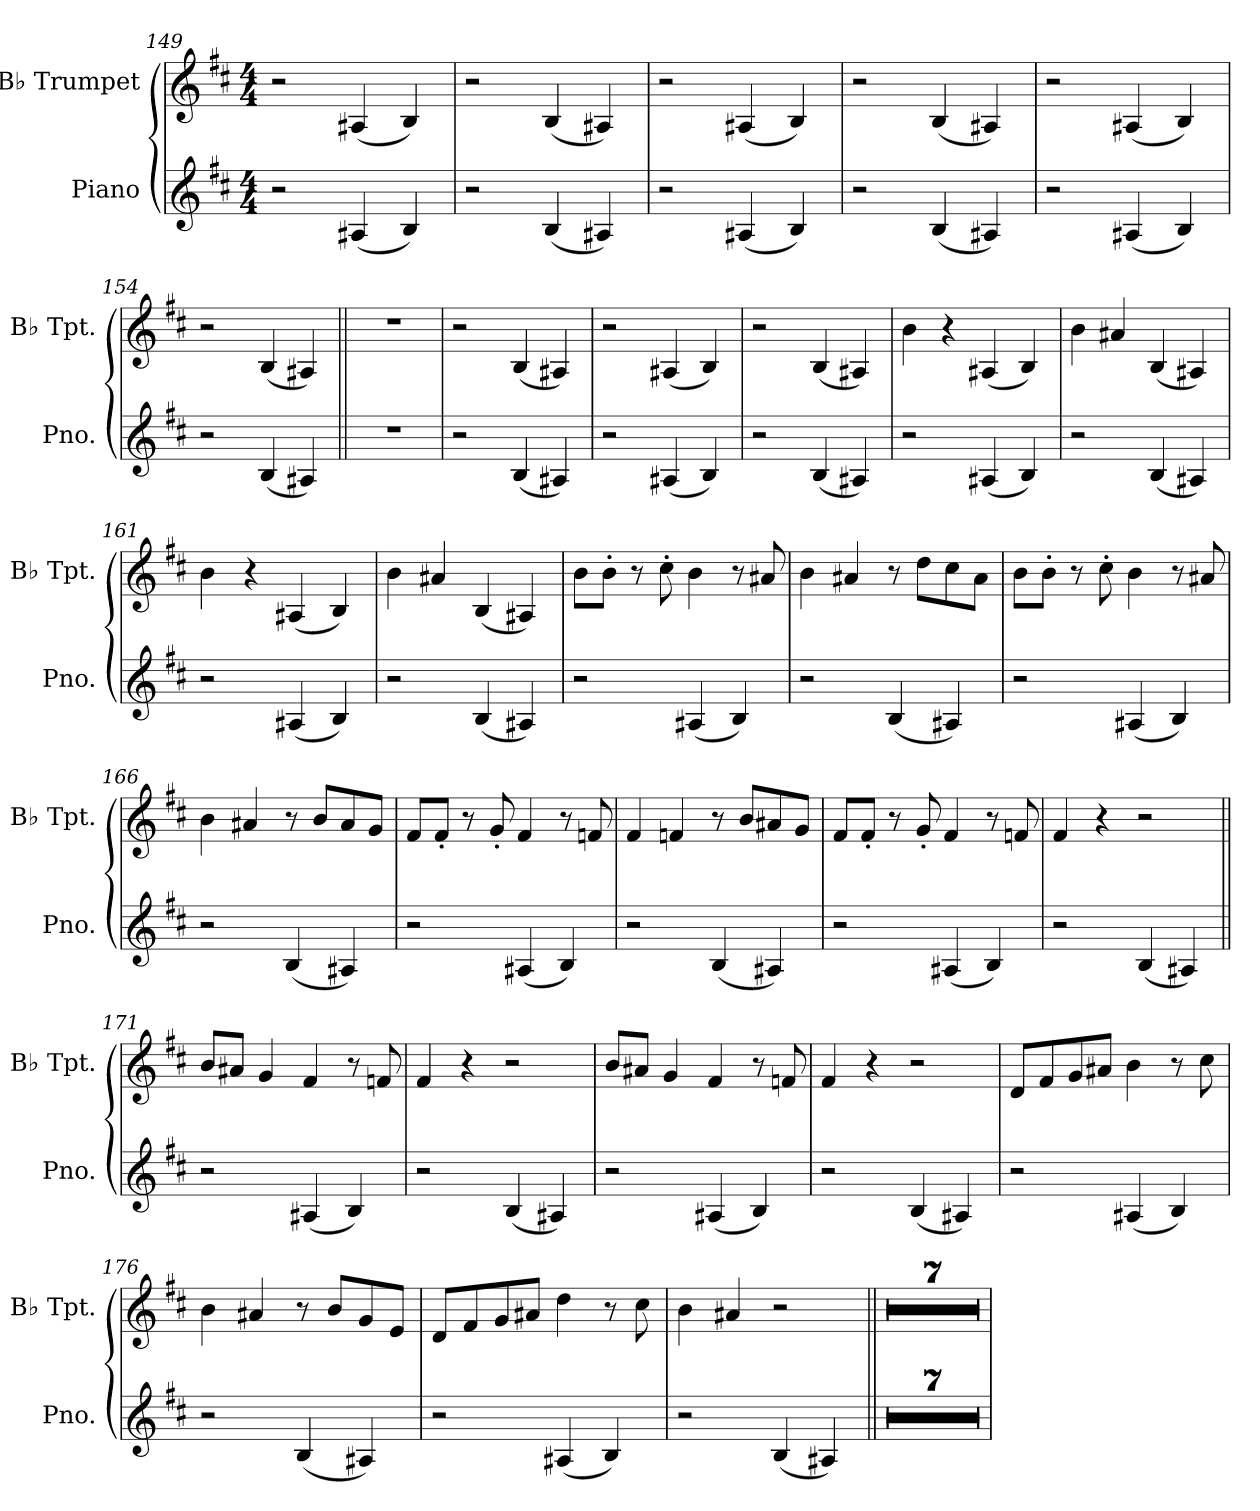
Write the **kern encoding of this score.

**kern	**kern
*part2	*part1
*staff2	*staff1
*I"Piano	*I"B♭ Trumpet
*I'Pno.	*I'B♭ Tpt.
*clefG2	*clefG2
*k[f#c#]	*k[f#c#]
*M4/4	*M4/4
=149	=149
2r	2r
(<4A#X	(<4A#X!
4B)	4B!)
=150	=150
2r	2r
(<4B	(<4B!
4A#X)	4A#X!)
=151	=151
2r	2r
(<4A#X	(<4A#X!
4B)	4B!)
=152	=152
2r	2r
(<4B	(<4B!
4A#X)	4A#X!)
=153	=153
2r	2r
(<4A#X	(<4A#X!
4B)	4B!)
=154	=154
2r	2r
(<4B	(<4B!
4A#X)	4A#X!)
=155||	=155||
1r	1r
=156	=156
2r	2r
(<4B	(<4B!
4A#X)	4A#X!)
=157	=157
2r	2r
(<4A#X	(<4A#X!
4B)	4B!)
=158	=158
2r	2r
(<4B	(<4B!
4A#X)	4A#X!)
=159	=159
2r	4b
.	4r
(<4A#X	(<4A#X!
4B)	4B!)
=160	=160
2r	4b
.	4a#X
(<4B	(<4B!
4A#X)	4A#X!)
=161	=161
2r	4b
.	4r
(<4A#X	(<4A#X!
4B)	4B!)
=162	=162
2r	4b
.	4a#X
(<4B	(<4B!
4A#X)	4A#X!)
=163	=163
2r	8bL
.	8b'J
.	8r
.	8cc#'
(<4A#X	4b
4B)	8r
.	8a#X
=164	=164
2r	4b
.	4a#X
(<4B	8r
.	8ddL
4A#X)	8cc#
.	8a#J
=165	=165
2r	8bL
.	8b'J
.	8r
.	8cc#'
(<4A#X	4b
4B)	8r
.	8a#X
=166	=166
2r	4b
.	4a#X
(<4B	8r
.	8bL
4A#X)	8a#
.	8gJ
=167	=167
2r	8f#L
.	8f#'J
.	8r
.	8g'
(<4A#X	4f#
4B)	8r
.	8fn
=168	=168
2r	4f#
.	4fn
(<4B	8r
.	8bL
4A#X)	8a#X
.	8gJ
=169	=169
2r	8f#L
.	8f#'J
.	8r
.	8g'
(<4A#X	4f#
4B)	8r
.	8fn
=170	=170
2r	4f#
.	4r
(<4B	2r
4A#X)	.
=171||	=171||
2r	8bL
.	8a#XJ
.	4g
(<4A#X	4f#
4B)	8r
.	8fn
=172	=172
2r	4f#
.	4r
(<4B	2r
4A#X)	.
=173	=173
2r	8bL
.	8a#XJ
.	4g
(<4A#X	4f#
4B)	8r
.	8fn
=174	=174
2r	4f#
.	4r
(<4B	2r
4A#X)	.
=175	=175
2r	8dL
.	8f#
.	8g
.	8a#XJ
(<4A#X	4b
4B)	8r
.	8cc#
=176	=176
2r	4b
.	4a#X
(<4B	8r
.	8bL
4A#X)	8g
.	8eJ
=177	=177
2r	8dL
.	8f#
.	8g
.	8a#XJ
(<4A#X	4dd
4B)	8r
.	8cc#
=178	=178
2r	4b
.	4a#X
(<4B	2r
4A#X)	.
=179||	=179||
1r	1r
=180	=180
1r	1r
=181	=181
1r	1r
=182	=182
1r	1r
=183	=183
1r	1r
=184	=184
1r	1r
=185	=185
1r	1r
=	=
*-	*-
